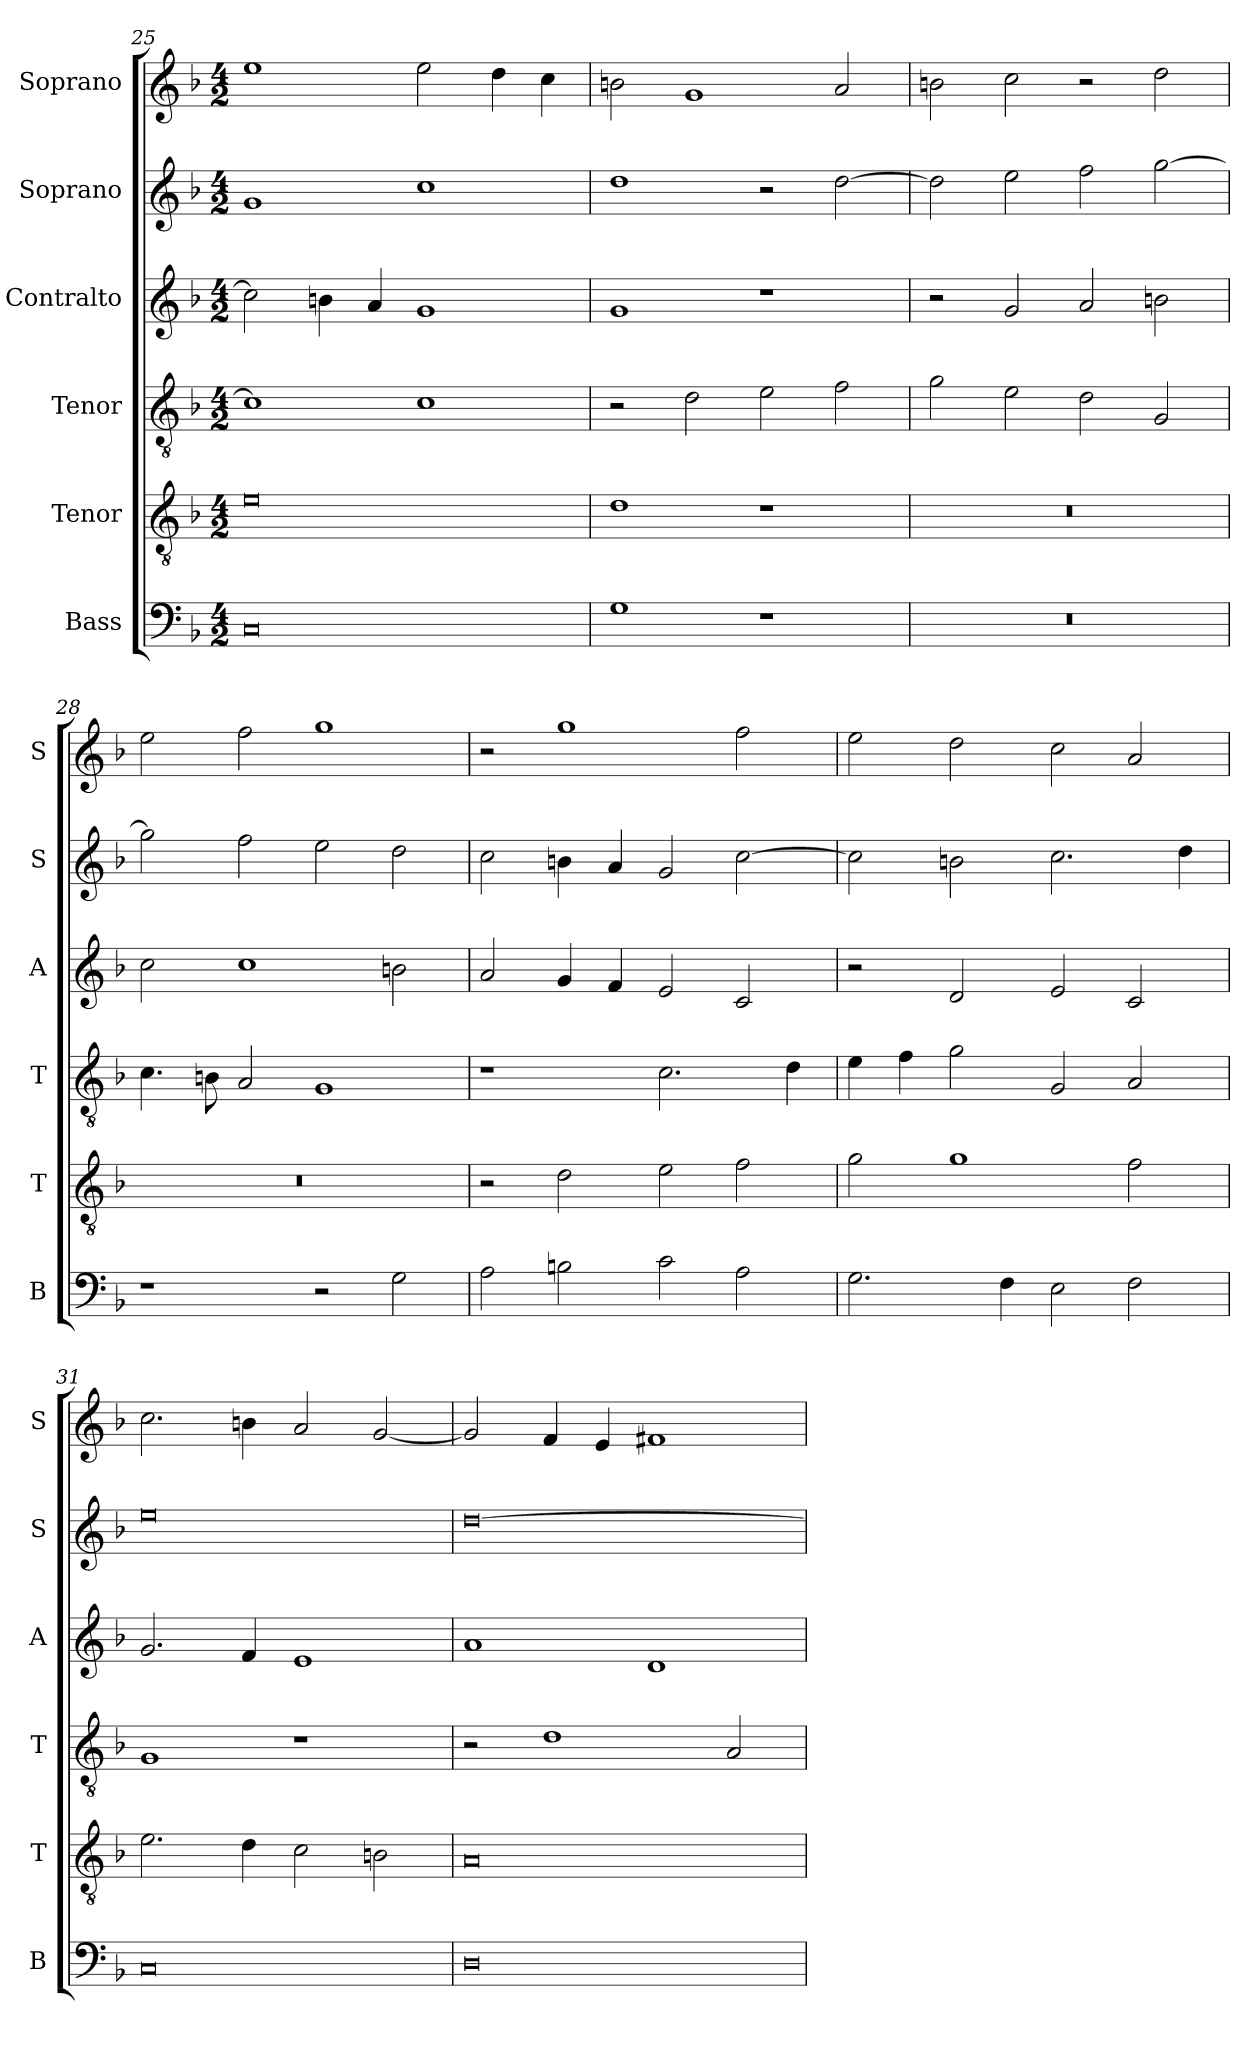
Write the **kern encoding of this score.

**kern	**kern	**kern	**kern	**kern	**kern
*part6	*part5	*part4	*part3	*part2	*part1
*staff6	*staff5	*staff4	*staff3	*staff2	*staff1
*I"Bass	*I"Tenor	*I"Tenor	*I"Contralto	*I"Soprano	*I"Soprano
*I'B	*I'T	*I'T	*I'A	*I'S	*I'S
*clefF4	*clefGv2	*clefGv2	*clefG2	*clefG2	*clefG2
*k[b-]	*k[b-]	*k[b-]	*k[b-]	*k[b-]	*k[b-]
*M4/2	*M4/2	*M4/2	*M4/2	*M4/2	*M4/2
=25	=25	=25	=25	=25	=25
0C	0e	1c]	2cc]	1g	1ee
.	.	.	4bn	.	.
.	.	.	4a	.	.
.	.	1c	1g	1cc	2ee
.	.	.	.	.	4dd
.	.	.	.	.	4cc
=26	=26	=26	=26	=26	=26
1G	1d	2r	1g	1dd	2bn
.	.	2d	.	.	1g
1r	1r	2e	1r	2r	.
.	.	2f	.	[2dd	2a
=27	=27	=27	=27	=27	=27
0r	0r	2g	2r	2dd]	2bn
.	.	2e	2g	2ee	2cc
.	.	2d	2a	2ff	2r
.	.	2G	2bn	[2gg	2dd
=28	=28	=28	=28	=28	=28
1r	0r	4.c	2cc	2gg]	2ee
.	.	8Bn	.	.	.
.	.	2A	1cc	2ff	2ff
2r	.	1G	.	2ee	1gg
2G	.	.	2bn	2dd	.
=29	=29	=29	=29	=29	=29
2A	2r	1r	2a	2cc	2r
2Bn	2d	.	4g	4bn	1gg
.	.	.	4f	4a	.
2c	2e	2.c	2e	2g	.
2A	2f	.	2c	[2cc	2ff
.	.	4d	.	.	.
=30	=30	=30	=30	=30	=30
2.G	2g	4e	2r	2cc]	2ee
.	.	4f	.	.	.
.	1g	2g	2d	2bn	2dd
4F	.	.	.	.	.
2E	.	2G	2e	2.cc	2cc
2F	2f	2A	2c	.	2a
.	.	.	.	4dd	.
=31	=31	=31	=31	=31	=31
0C	2.e	1G	2.g	0ee	2.cc
.	4d	.	4f	.	4bn
.	2c	1r	1e	.	2a
.	2Bn	.	.	.	[2g
=32	=32	=32	=32	=32	=32
0D	0A	2r	1a	[0dd	2g]
.	.	1d	.	.	4f
.	.	.	.	.	4e
.	.	.	1d	.	1f#X
.	.	2A	.	.	.
=	=	=	=	=	=
*-	*-	*-	*-	*-	*-
